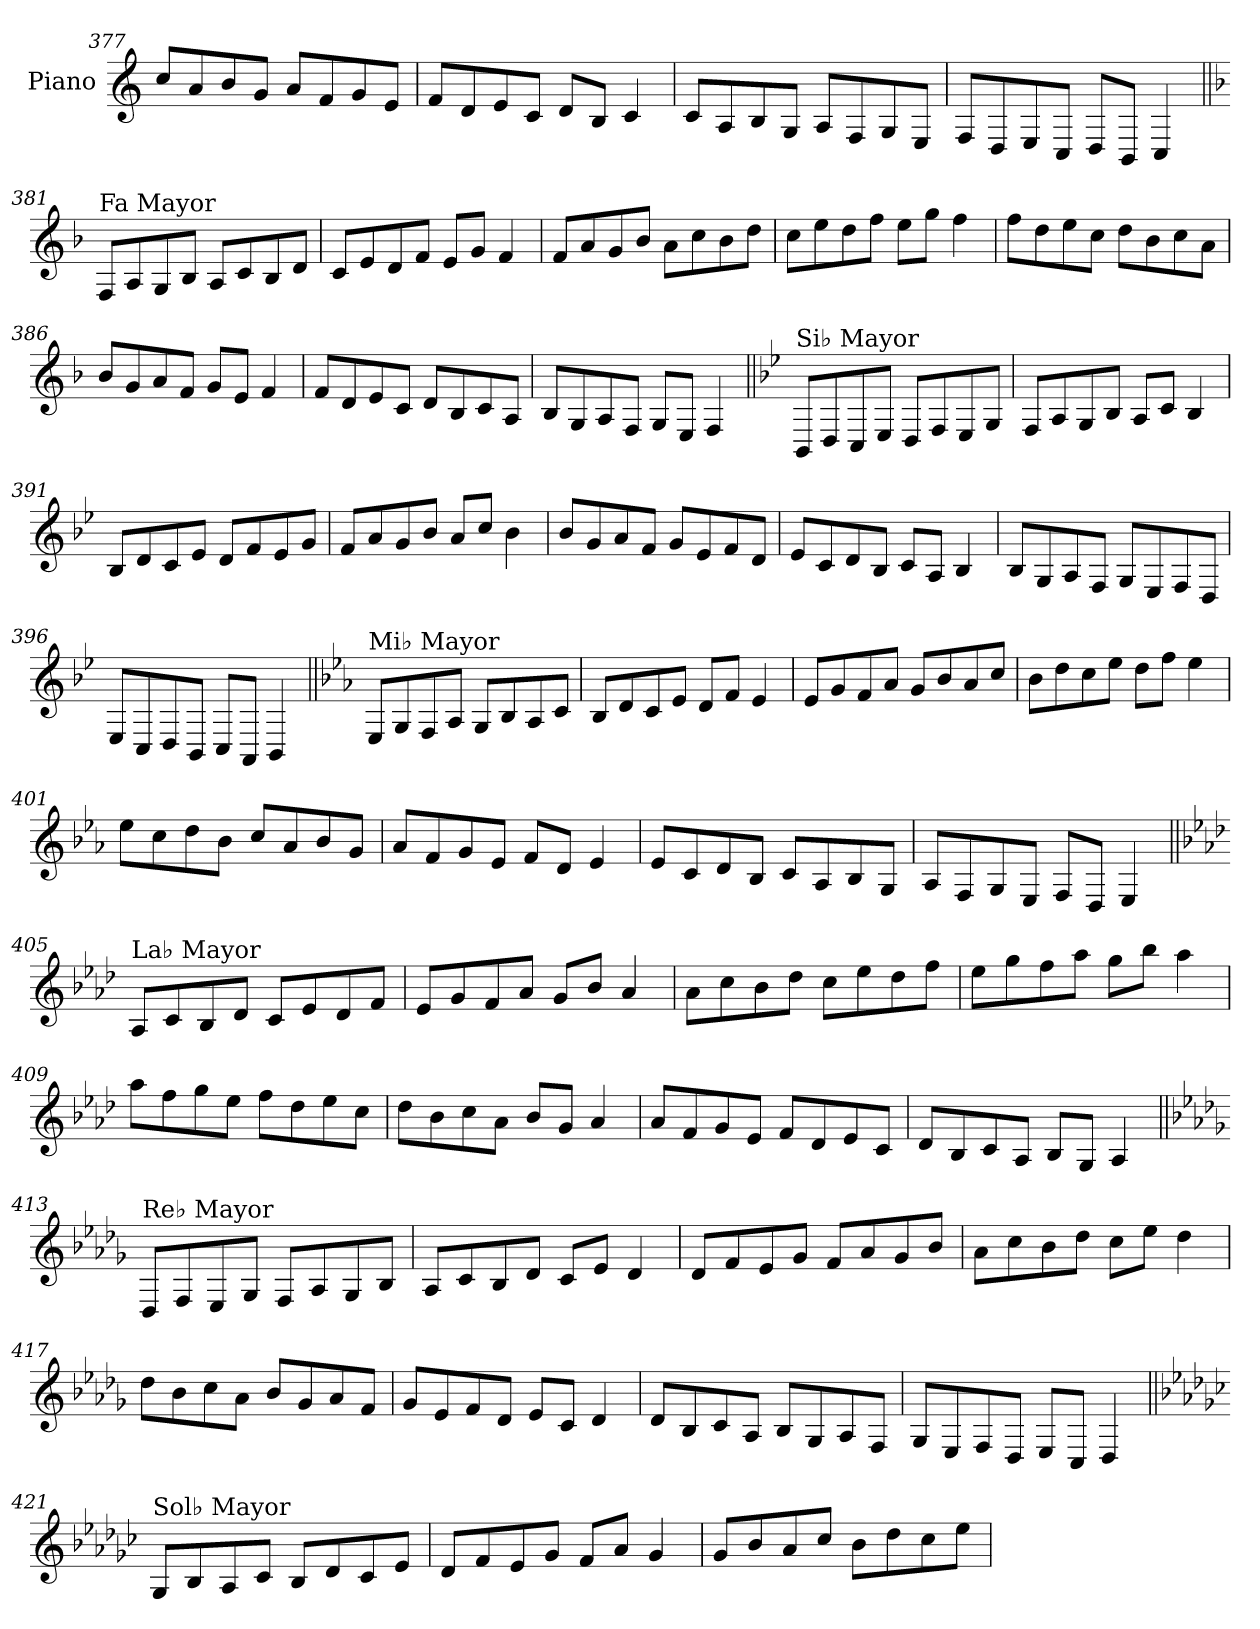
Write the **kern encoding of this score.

**kern
*part1
*staff1
*I"Piano
*I'Pno.
!!LO:LB:g=z
*clefG2
*k[]
=377
8cc/L
8a/
8b/
8g/J
8a/L
8f/
8g/
8e/J
=378
8f/L
8d/
8e/
8c/J
8d/L
8B/J
4c/
=379
8c/L
8A/
8B/
8G/J
8A/L
8F/
8G/
8E/J
=380
8F/L
8D/
8E/
8C/J
8D/L
8BB/J
4C/
!!LO:LB:g=z
=381||
*k[b-]
!LO:TX:a:t=Fa Mayor
8F/L
8A/
8G/
8B-/J
8A/L
8c/
8B-/
8d/J
=382
8c/L
8e/
8d/
8f/J
8e/L
8g/J
4f/
=383
8f/L
8a/
8g/
8b-/J
8a\L
8cc\
8b-\
8dd\J
=384
8cc\L
8ee\
8dd\
8ff\J
8ee\L
8gg\J
4ff\
!!LO:LB:g=z
=385
8ff\L
8dd\
8ee\
8cc\J
8dd\L
8b-\
8cc\
8a\J
=386
8b-/L
8g/
8a/
8f/J
8g/L
8e/J
4f/
=387
8f/L
8d/
8e/
8c/J
8d/L
8B-/
8c/
8A/J
=388
8B-/L
8G/
8A/
8F/J
8G/L
8E/J
4F/
!!LO:LB:g=z
=389||
*k[b-e-]
!LO:TX:a:t=Si♭ Mayor
8BB-/L
8D/
8C/
8E-/J
8D/L
8F/
8E-/
8G/J
=390
8F/L
8A/
8G/
8B-/J
8A/L
8c/J
4B-/
=391
8B-/L
8d/
8c/
8e-/J
8d/L
8f/
8e-/
8g/J
=392
8f/L
8a/
8g/
8b-/J
8a/L
8cc/J
4b-\
!!LO:LB:g=z
=393
8b-/L
8g/
8a/
8f/J
8g/L
8e-/
8f/
8d/J
=394
8e-/L
8c/
8d/
8B-/J
8c/L
8A/J
4B-/
=395
8B-/L
8G/
8A/
8F/J
8G/L
8E-/
8F/
8D/J
=396
8E-/L
8C/
8D/
8BB-/J
8C/L
8AA/J
4BB-/
!!LO:LB:g=z
=397||
*k[b-e-a-]
!LO:TX:a:t=Mi♭ Mayor
8E-/L
8G/
8F/
8A-/J
8G/L
8B-/
8A-/
8c/J
=398
8B-/L
8d/
8c/
8e-/J
8d/L
8f/J
4e-/
=399
8e-/L
8g/
8f/
8a-/J
8g/L
8b-/
8a-/
8cc/J
=400
8b-\L
8dd\
8cc\
8ee-\J
8dd\L
8ff\J
4ee-\
!!LO:LB:g=z
=401
8ee-\L
8cc\
8dd\
8b-\J
8cc/L
8a-/
8b-/
8g/J
=402
8a-/L
8f/
8g/
8e-/J
8f/L
8d/J
4e-/
=403
8e-/L
8c/
8d/
8B-/J
8c/L
8A-/
8B-/
8G/J
=404
8A-/L
8F/
8G/
8E-/J
8F/L
8D/J
4E-/
!!LO:PB:g=z
=405||
*k[b-e-a-d-]
!LO:TX:a:t=La♭ Mayor
8A-/L
8c/
8B-/
8d-/J
8c/L
8e-/
8d-/
8f/J
=406
8e-/L
8g/
8f/
8a-/J
8g/L
8b-/J
4a-/
=407
8a-\L
8cc\
8b-\
8dd-\J
8cc\L
8ee-\
8dd-\
8ff\J
=408
8ee-\L
8gg\
8ff\
8aa-\J
8gg\L
8bb-\J
4aa-\
!!LO:LB:g=z
=409
8aa-\L
8ff\
8gg\
8ee-\J
8ff\L
8dd-\
8ee-\
8cc\J
=410
8dd-\L
8b-\
8cc\
8a-\J
8b-/L
8g/J
4a-/
=411
8a-/L
8f/
8g/
8e-/J
8f/L
8d-/
8e-/
8c/J
=412
8d-/L
8B-/
8c/
8A-/J
8B-/L
8G/J
4A-/
!!LO:LB:g=z
=413||
*k[b-e-a-d-g-]
!LO:TX:a:t=Re♭ Mayor
8D-/L
8F/
8E-/
8G-/J
8F/L
8A-/
8G-/
8B-/J
=414
8A-/L
8c/
8B-/
8d-/J
8c/L
8e-/J
4d-/
=415
8d-/L
8f/
8e-/
8g-/J
8f/L
8a-/
8g-/
8b-/J
=416
8a-\L
8cc\
8b-\
8dd-\J
8cc\L
8ee-\J
4dd-\
!!LO:LB:g=z
=417
8dd-\L
8b-\
8cc\
8a-\J
8b-/L
8g-/
8a-/
8f/J
=418
8g-/L
8e-/
8f/
8d-/J
8e-/L
8c/J
4d-/
=419
8d-/L
8B-/
8c/
8A-/J
8B-/L
8G-/
8A-/
8F/J
=420
8G-/L
8E-/
8F/
8D-/J
8E-/L
8C/J
4D-/
!!LO:LB:g=z
=421||
*k[b-e-a-d-g-c-]
!LO:TX:a:t=Sol♭ Mayor
8G-/L
8B-/
8A-/
8c-/J
8B-/L
8d-/
8c-/
8e-/J
=422
8d-/L
8f/
8e-/
8g-/J
8f/L
8a-/J
4g-/
=423
8g-/L
8b-/
8a-/
8cc-/J
8b-\L
8dd-\
8cc-\
8ee-\J
=
*-
